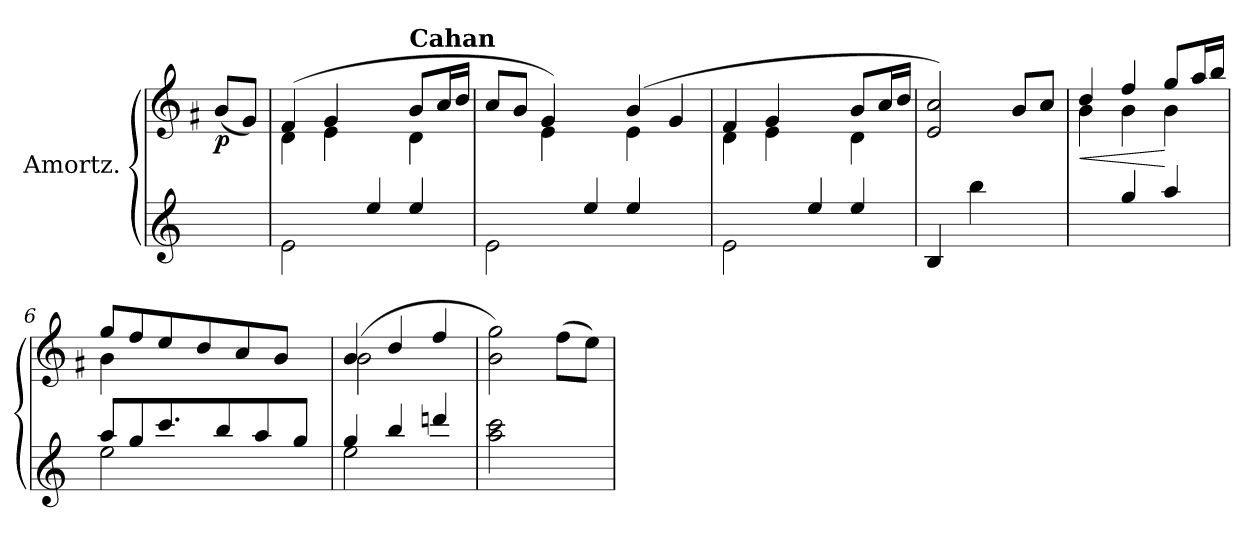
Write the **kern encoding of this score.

**kern	**kern	**dynam
*part1	*part1	*part1
*staff2	*staff1	*staff1/2
*I"Amortz.	*	*
*	*clefG3	*
*	*k[f#]	*
=	=	=
!	!	!LO:DY:b
4ryy	(<8g/L	p
.	8e/J)	.
=1	=1	=1
*	*^	*
2e\	(>4d/	4B\	.
.	4e/	4c\	.
4ee/	4ryy	4ryy	.
!	!LO:TX:a:B:t=Cahan	!	!
4ee/	8g/L	4B\	.
.	16a/L	.	.
.	16b/JJ	.	.
=2	=2	=2	=2
2e\	8a/L	4ryy	.
.	8g/J	.	.
.	4e/)	4c\	.
4ee/	4ryy	4ryy	.
4ee/	(>4g/	4c\	.
4ryy	4e/	4ryy	.
=3	=3	=3	=3
2e\	4d/	4B\	.
.	4e/	4c\	.
4ee/	4ryy	4ryy	.
4ee/	8g/L	4B\	.
.	16a/L	.	.
.	16b/JJ	.	.
*	*v	*v	*
=4	=4	=4
4B/	2c/ 2a/)	.
4bb\	.	.
4ryy	8g/L	.
.	8a/J	.
!!LO:LB:g=z
=5	=5	=5
*	*^	*
!	!	!	!LO:HP:b
4ryy	4b/	4g\	<
4gg/	4dd/	4g\	.
4aa/	8ee/L	4g\	[
.	16ff#/L	.	.
.	16gg/JJ	.	.
=6	=6	=6	=6
*^	*	*	*
8aa/L	2ee\	8ee/L	4g\	.
8gg/	.	8dd/	.	.
8.ccc/	.	8cc/	16ryy	.
.	.	.	2ryy	.
.	.	8b/	.	.
8bb/	.	.	.	.
.	4ryy	8a/	.	.
8aa/	.	.	.	.
.	.	8g/J	.	.
8gg/J	.	.	.	.
.	16ryy	16ryy	.	.
=7	=7	=7	=7	=7
4gg/	2ee\	(>4g/	2g\	.
4bb/	.	4b/	.	.
4dddn/	4ryy	4dd/	4ryy	.
*v	*v	*	*	*
*	*v	*v	*
=8	=8	=8
2aa\ 2ccc\	2g\ 2ee\)	.
4ryy	(>8dd\L	.
.	8cc\J)	.
=	=	=
*-	*-	*-
